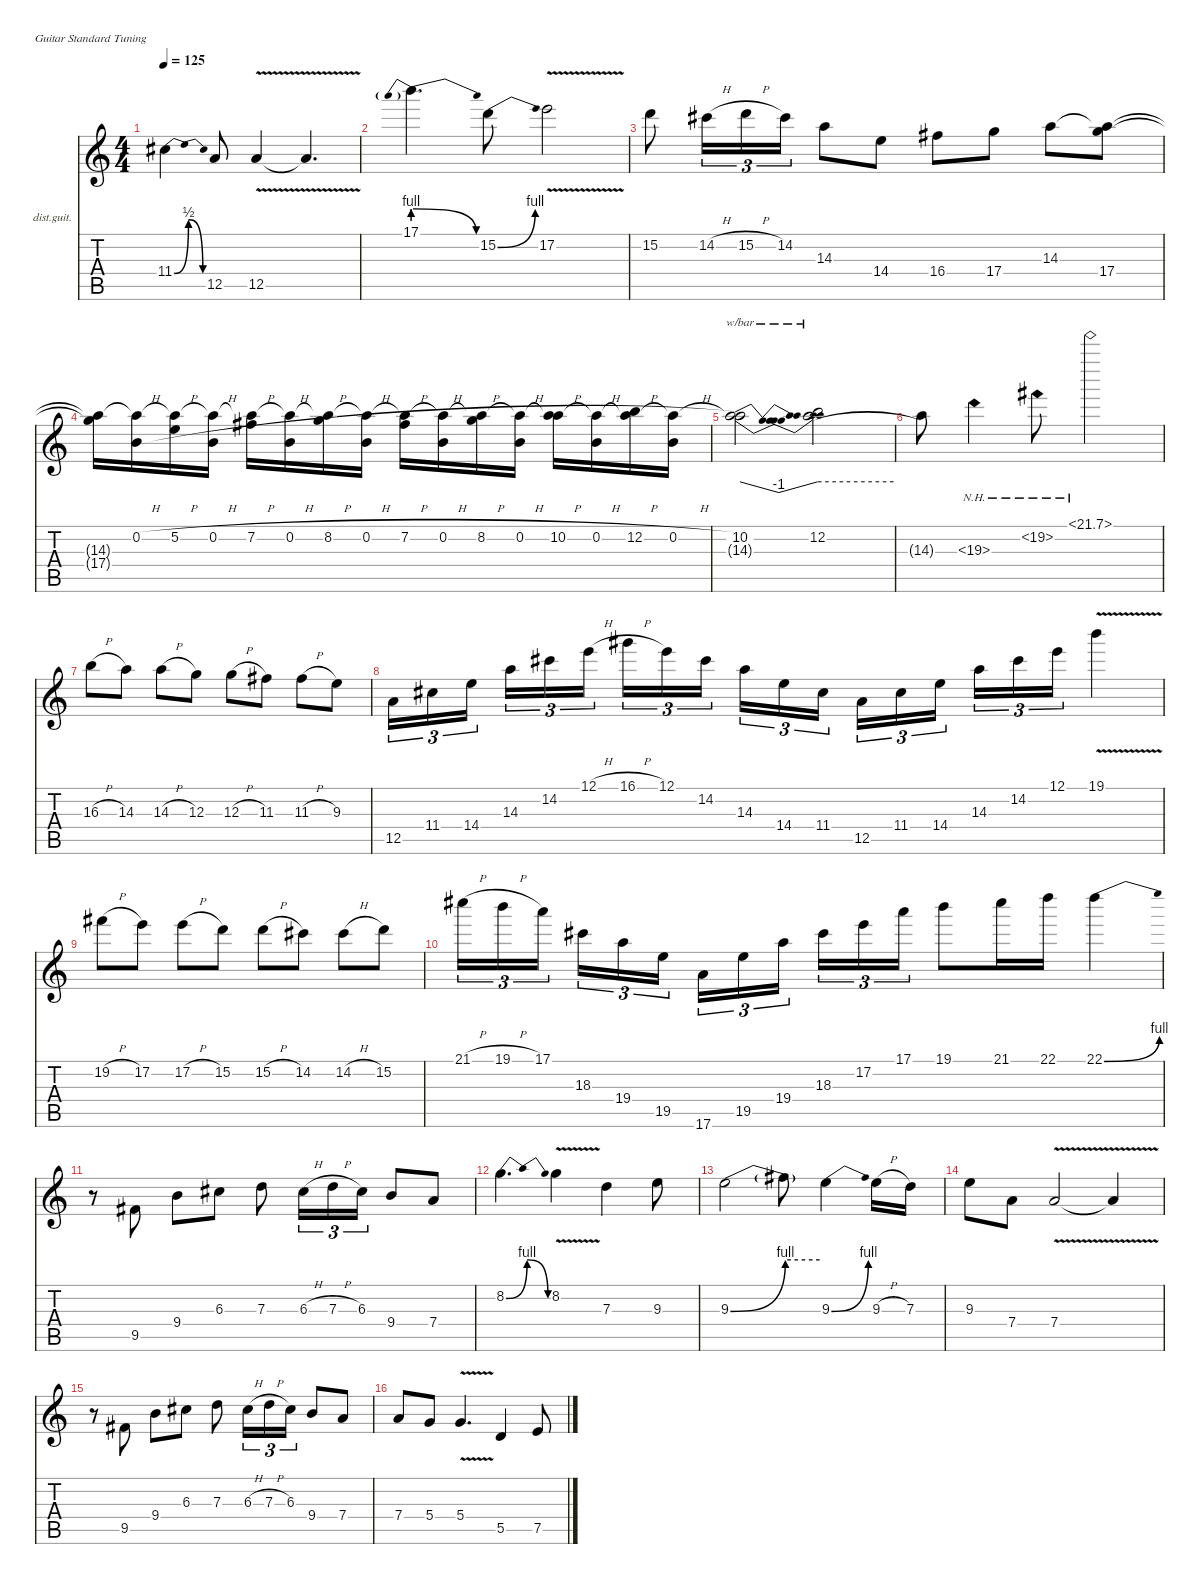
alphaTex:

\defaultSystemsLayout 4
\hideDynamics
\bracketExtendMode nobrackets
\firstSystemTrackNameOrientation horizontal
\otherSystemsTrackNameOrientation horizontal
\track ("Vinnie Moore" "dist.guit.") {instrument distortionguitar}
\staff {score tabs}
\tuning (E4 B3 G3 D3 A2 E2)
\ts (4 4)
\tempo 125
\clef g2
\ks c
11.4{be (bendrelease 0 0 15 2 30 2 45 0) acc #}.4{dy f beam Down} 12.5.8{beam Up} 12.5{v}.4{beam Up} 12.5{v t}.4{d beam Up} |
17.1{be (prebendrelease 0 4 39.999998399999996 0)}.4{d beam Down} 15.2{be (bend 0 0 60 4)}.8{beam Down} 17.2{v}.2{beam Down} |
15.2.8{beam Down} 14.2{h acc #}.16{tu (3 2) beam Down} 15.2{h}.16{tu (3 2) beam Down} 14.2{acc #}.16{tu (3 2) beam Down} 14.3.8{beam Down} 14.4.8{beam Down} 16.4{acc #}.8{beam Down} 17.4.8{beam Down} 14.3.8{beam Down} (17.4 14.3{t}).8{beam Down} |
(17.4{t} 14.3{t}).16{beam Down} (0.2{h} 14.3{t}).16{beam Down} (5.2{h} 14.3{t}).16{beam Down} (0.2{h} 14.3{t}).16{beam Down} (7.2{h acc #} 14.3{t}).16{beam Down} (0.2{h} 14.3{t}).16{beam Down} (8.2{h} 14.3{t}).16{beam Down} (0.2{h} 14.3{t}).16{beam Down} (7.2{h acc #} 14.3{t}).16{beam Down} (0.2{h} 14.3{t}).16{beam Down} (8.2{h} 14.3{t}).16{beam Down} (0.2{h} 14.3{t}).16{beam Down} (10.2{h} 14.3{t}).16{beam Down} (0.2{h} 14.3{t}).16{beam Down} (12.2{h} 14.3{t}).16{beam Down} (0.2{h} 14.3{t}).16{beam Down} |
(10.2 14.3{t}).2{tbe (dip default 0 0 30 -4 60 0) beam Down} (12.2 14.3{t}).2{tbe (hold default 0 0 60 0) beam Down} |
14.3{t}.8{beam Down} 19.3{nh}.4{beam Down} 19.2{nh acc #}.8{beam Down} 21.1{nh acc #}.2{beam Down} |
16.3{h}.8{beam Down} 14.3.8{beam Down} 14.3{h}.8{beam Down} 12.3.8{beam Down} 12.3{h}.8{beam Down} 11.3{acc #}.8{beam Down} 11.3{h acc #}.8{beam Down} 9.3.8{beam Down} |
12.5.16{tu (3 2) beam Down} 11.4{acc #}.16{tu (3 2) beam Down} 14.4.16{tu (3 2) beam Down} 14.3.16{tu (3 2) beam Down} 14.2{acc #}.16{tu (3 2) beam Down} 12.1{h}.16{tu (3 2) beam Down} 16.1{h acc #}.16{tu (3 2) beam Down} 12.1.16{tu (3 2) beam Down} 14.2{acc #}.16{tu (3 2) beam Down} 14.3.16{tu (3 2) beam Down} 14.4.16{tu (3 2) beam Down} 11.4{acc #}.16{tu (3 2) beam Down} 12.5.16{tu (3 2) beam Down} 11.4{acc #}.16{tu (3 2) beam Down} 14.4.16{tu (3 2) beam Down} 14.3.16{tu (3 2) beam Down} 14.2{acc #}.16{tu (3 2) beam Down} 12.1.16{tu (3 2) beam Down} 19.1{v}.4{beam Down} |
19.2{h acc #}.8{beam Down} 17.2.8{beam Down} 17.2{h}.8{beam Down} 15.2.8{beam Down} 15.2{h}.8{beam Down} 14.2{acc #}.8{beam Down} 14.2{h acc #}.8{beam Down} 15.2.8{beam Down} |
21.1{h acc #}.16{tu (3 2) beam Down} 19.1{h}.16{tu (3 2) beam Down} 17.1.16{tu (3 2) beam Down} 18.3{acc #}.16{tu (3 2) beam Down} 19.4.16{tu (3 2) beam Down} 19.5.16{tu (3 2) beam Down} 17.6.16{tu (3 2) beam Down} 19.5.16{tu (3 2) beam Down} 19.4.16{tu (3 2) beam Down} 18.3{acc #}.16{tu (3 2) beam Down} 17.2.16{tu (3 2) beam Down} 17.1.16{tu (3 2) beam Down} 19.1.8{beam Down} 21.1{acc #}.16{beam Down} 22.1.16{beam Down} 22.1{be (bend 0 0 30 4)}.4{beam Down} |
r.8{beam Down} 9.5{acc #}.8{beam Up} 9.4.8{beam Down} 6.3{acc #}.8{beam Down} 7.3.8{beam Down} 6.3{h acc #}.16{tu (3 2) beam Down} 7.3{h}.16{tu (3 2) beam Down} 6.3{acc #}.16{tu (3 2) beam Down} 9.4.8{beam Up} 7.4.8{beam Up} |
8.2{be (bendrelease 0 0 15 4 45 4 60 0)}.4{d beam Down} 8.2{v}.4{beam Down} 7.3.4{beam Down} 9.3.8{beam Down} |
9.3{be (bend 0 0 60 4)}.2{beam Down} 9.3{be (hold 0 4 60 4) t}.8{beam Down} 9.3{be (bend 0 0 30 4)}.4{beam Down} 9.3{h}.16{beam Down} 7.3.16{beam Down} |
9.3.8{beam Down} 7.4.8{beam Down} 7.4{v}.2{beam Up} 7.4{v t}.4{beam Up} |
r.8{beam Down} 9.5{acc #}.8{beam Up} 9.4.8{beam Down} 6.3{acc #}.8{beam Down} 7.3.8{beam Down} 6.3{h acc #}.16{tu (3 2) beam Down} 7.3{h}.16{tu (3 2) beam Down} 6.3{acc #}.16{tu (3 2) beam Down} 9.4.8{beam Up} 7.4.8{beam Up} |
7.4.8{beam Up} 5.4.8{beam Up} 5.4{v}.4{d beam Up} 5.5.4{beam Up} 7.5.8{beam Up}
